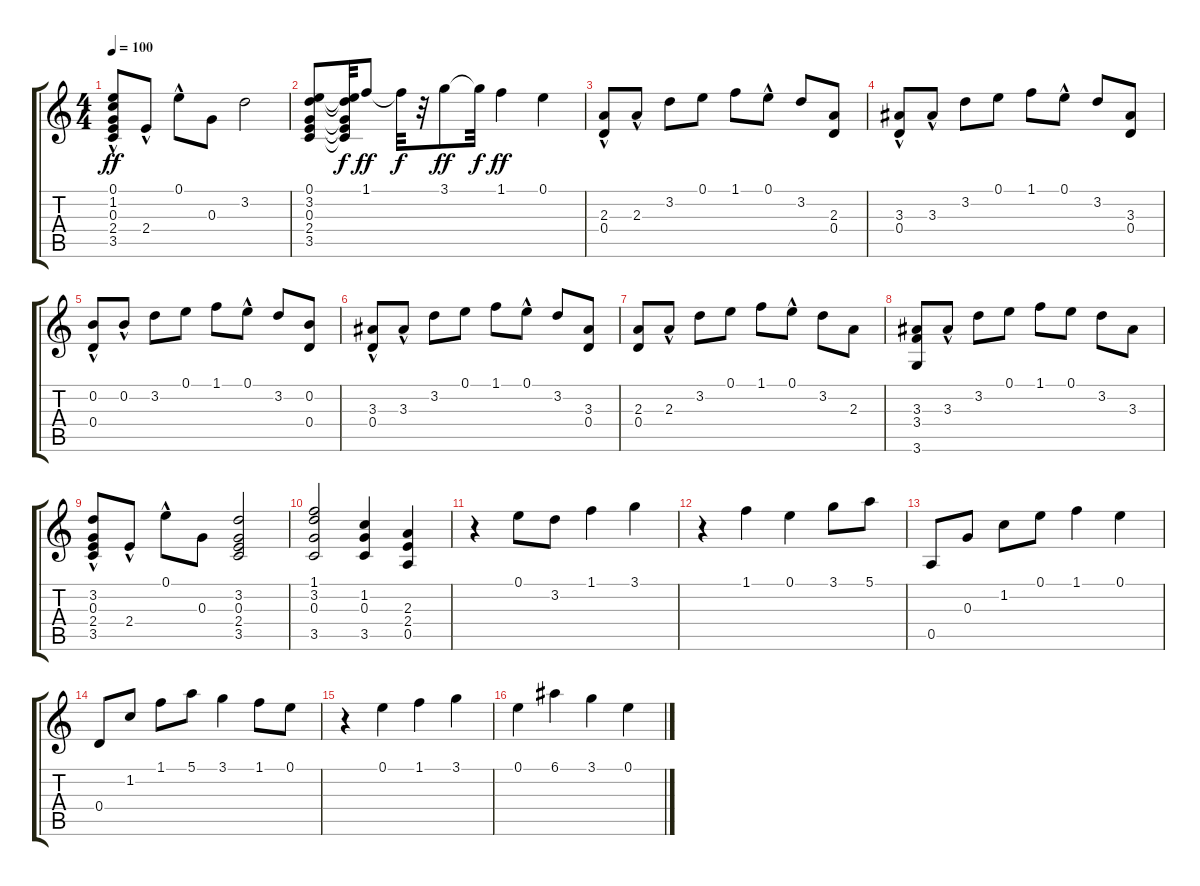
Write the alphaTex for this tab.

\track "" {instrument distortionguitar}
\staff {score tabs}
\tuning (E4 B3 G3 D3 A2 E2) {hide}
\ts (4 4)
\tempo 100
\clef g2
\ks c
(0.1 1.2 0.3{hac} 2.4 3.5).8{dy ff} 2.4{hac}.8 0.1{hac}.8 0.3.8 3.2.2 |
(0.1 3.2 0.3 2.4 3.5).8 (0.1{t} 3.2{t} 0.3{t} 2.4{t} 3.5{t}).32{dy f} 1.1.8{dy ff} 1.1{t}.32{dy f} r.32 3.1.8{dy ff} 3.1{t}.32{dy f} 1.1.4{dy ff} 0.1.4 |
(2.3 0.4{hac}).8 2.3{hac}.8 3.2.8 0.1.8 1.1.8 0.1{hac}.8 3.2.8 (2.3 0.4).8 |
(3.3 0.4{hac}).8 3.3{hac}.8 3.2.8 0.1.8 1.1.8 0.1{hac}.8 3.2.8 (3.3 0.4).8 |
(0.2 0.4{hac}).8 0.2{hac}.8 3.2.8 0.1.8 1.1.8 0.1{hac}.8 3.2.8 (0.2 0.4).8 |
(3.3 0.4{hac}).8 3.3{hac}.8 3.2.8 0.1.8 1.1.8 0.1{hac}.8 3.2.8 (3.3 0.4).8 |
(2.3 0.4).8 2.3{hac}.8 3.2.8 0.1.8 1.1.8 0.1{hac}.8 3.2.8 2.3.8 |
(3.3 3.4 3.6).8 3.3{hac}.8 3.2.8 0.1.8 1.1.8 0.1.8 3.2.8 3.3.8 |
(3.2 0.3{hac} 2.4 3.5).8 2.4{hac}.8 0.1{hac}.8 0.3.8 (3.2 0.3 2.4 3.5).2 |
(1.1 3.2 0.3 3.5).2 (1.2 0.3 3.5).4 (2.3 2.4 0.5).4 |
r.4 0.1.8 3.2.8 1.1.4 3.1.4 |
r.4 1.1.4 0.1.4 3.1.8 5.1.8 |
0.5.8 0.3.8 1.2.8 0.1.8 1.1.4 0.1.4 |
0.4.8 1.2.8 1.1.8 5.1.8 3.1.4 1.1.8 0.1.8 |
r.4 0.1.4 1.1.4 3.1.4 |
0.1.4 6.1.4 3.1.4 0.1.4
